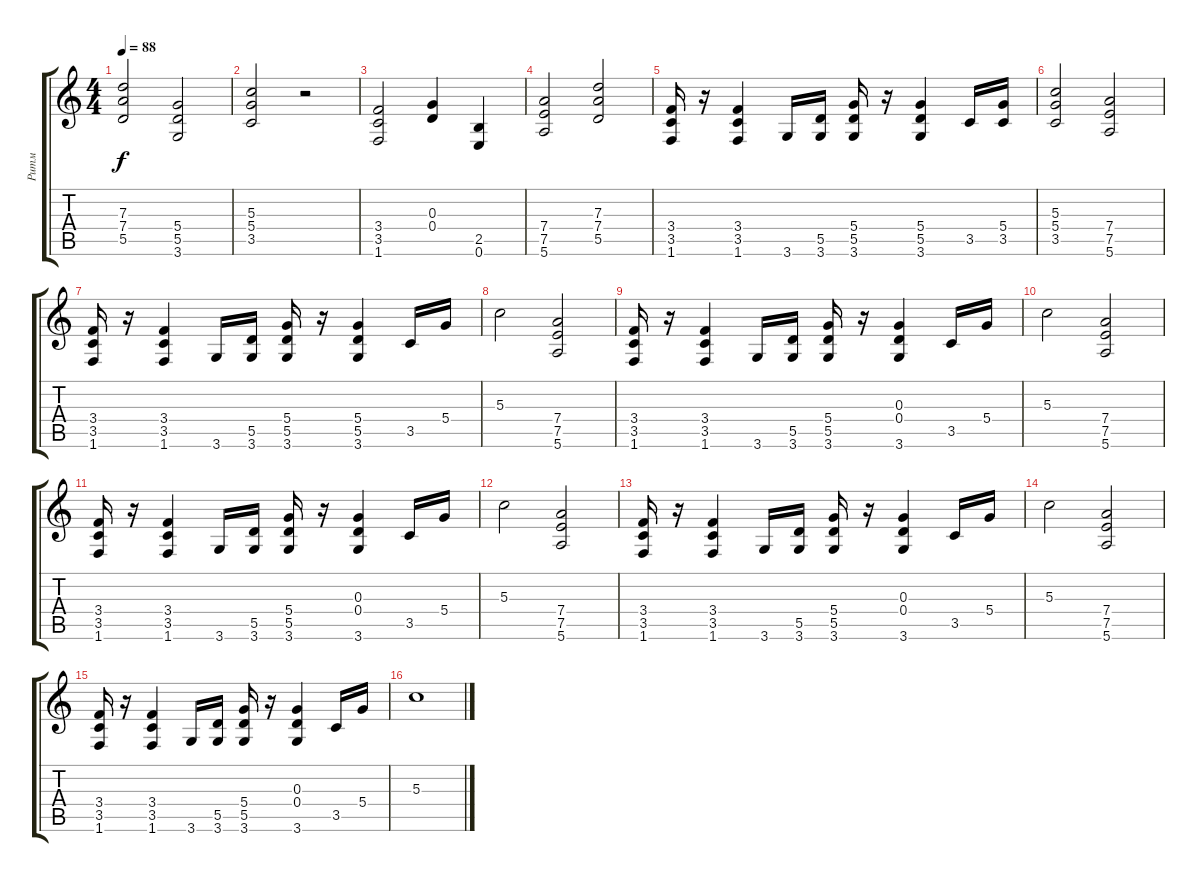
\track ("Ритм" "Ритм") {instrument distortionguitar}
\staff {score tabs}
\tuning (E4 B3 G3 D3 A2 E2) {hide}
\ts (4 4)
\tempo 88
\clef g2
\ks c
(7.3 7.4 5.5).2{dy f} (5.4 5.5 3.6).2 |
(5.3 5.4 3.5).2 r.2 |
(3.4 3.5 1.6).2 (0.3 0.4).4 (2.5 0.6).4 |
(7.4 7.5 5.6).2 (7.3 7.4 5.5).2 |
(3.4 3.5 1.6).16 r.16 (3.4 3.5 1.6).4 3.6.16 (5.5 3.6).16 (5.4 5.5 3.6).16 r.16 (5.4 5.5 3.6).4 3.5.16 (5.4 3.5).16 |
(5.3 5.4 3.5).2 (7.4 7.5 5.6).2 |
(3.4 3.5 1.6).16 r.16 (3.4 3.5 1.6).4 3.6.16 (5.5 3.6).16 (5.4 5.5 3.6).16 r.16 (5.4 5.5 3.6).4 3.5.16 5.4.16 |
5.3.2 (7.4 7.5 5.6).2 |
(3.4 3.5 1.6).16 r.16 (3.4 3.5 1.6).4 3.6.16 (5.5 3.6).16 (5.4 5.5 3.6).16 r.16 (0.3 0.4 3.6).4 3.5.16 5.4.16 |
5.3.2 (7.4 7.5 5.6).2 |
(3.4 3.5 1.6).16 r.16 (3.4 3.5 1.6).4 3.6.16 (5.5 3.6).16 (5.4 5.5 3.6).16 r.16 (0.3 0.4 3.6).4 3.5.16 5.4.16 |
5.3.2 (7.4 7.5 5.6).2 |
(3.4 3.5 1.6).16 r.16 (3.4 3.5 1.6).4 3.6.16 (5.5 3.6).16 (5.4 5.5 3.6).16 r.16 (0.3 0.4 3.6).4 3.5.16 5.4.16 |
5.3.2 (7.4 7.5 5.6).2 |
(3.4 3.5 1.6).16 r.16 (3.4 3.5 1.6).4 3.6.16 (5.5 3.6).16 (5.4 5.5 3.6).16 r.16 (0.3 0.4 3.6).4 3.5.16 5.4.16 |
5.3.1
